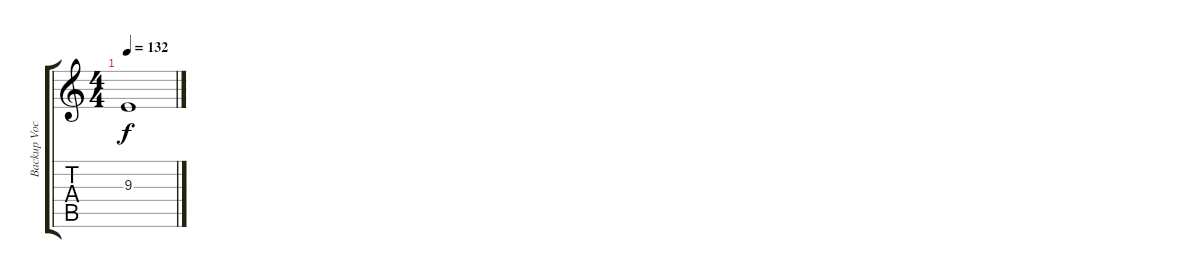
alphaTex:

\track ("Backup Vocals" "Backup Voc") {instrument lead6voice}
\staff {score tabs}
\tuning (E4 B3 G3 D3 A2 E2) {hide}
\ts (4 4)
\tempo 132
\clef g2
\ks c
9.3{t}.1{dy f}
